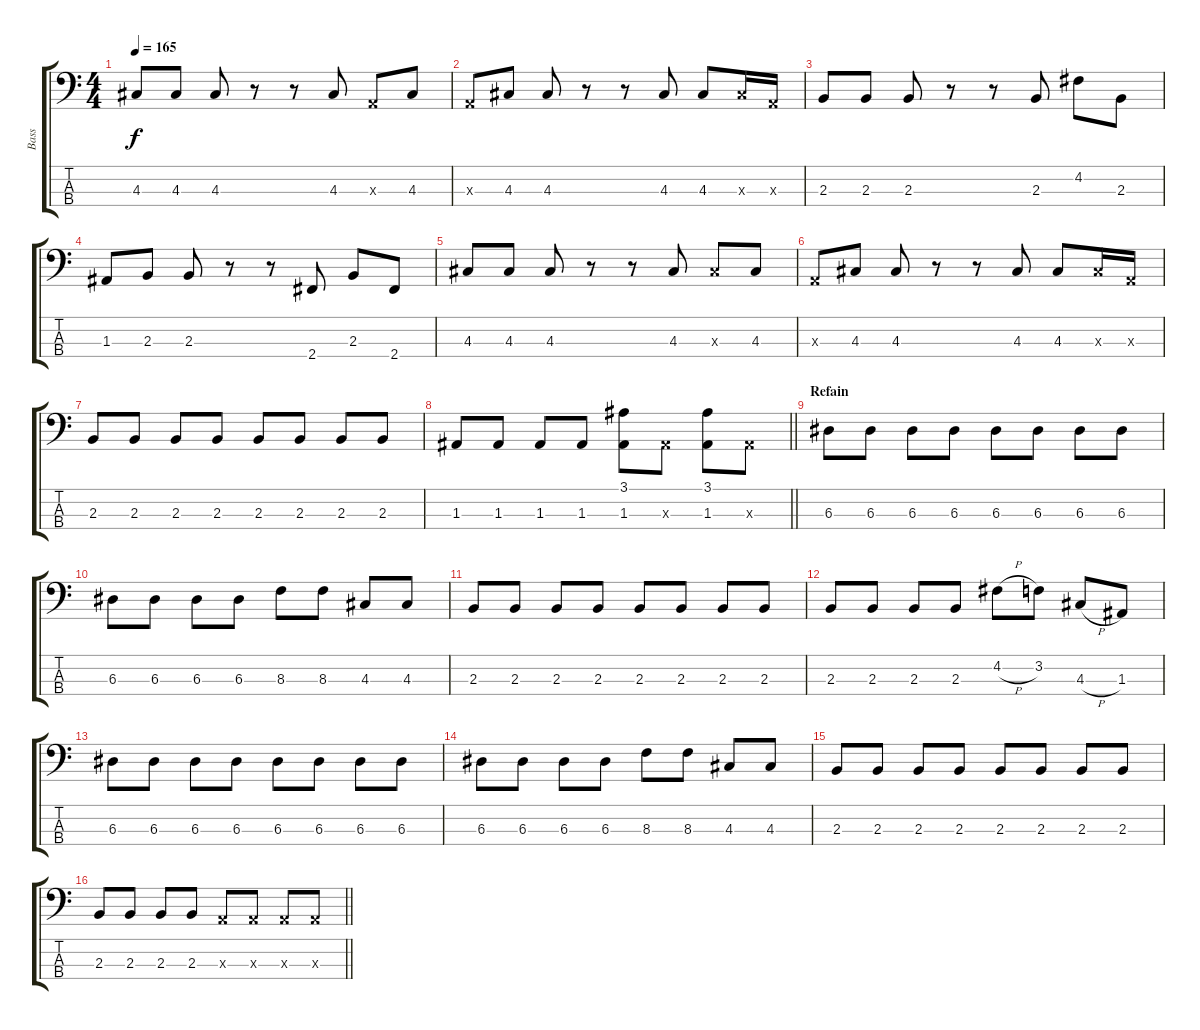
\track ("Bass" "Bass") {instrument electricbassfinger}
\staff {score tabs}
\tuning (G2 D2 A1 E1) {hide}
\ts (4 4)
\section ("" "")
\tempo 165
\clef f4
\ks c
4.3.8{dy f} 4.3.8 4.3.8 r.8 r.8 4.3.8 0.3{x}.8 4.3.8 |
0.3{x}.8 4.3.8 4.3.8 r.8 r.8 4.3.8 4.3.8 4.3{x}.16 0.3{x}.16 |
2.3.8 2.3.8 2.3.8 r.8 r.8 2.3.8 4.2.8 2.3.8 |
1.3.8 2.3.8 2.3.8 r.8 r.8 2.4.8 2.3.8 2.4.8 |
4.3.8 4.3.8 4.3.8 r.8 r.8 4.3.8 4.3{x}.8 4.3.8 |
0.3{x}.8 4.3.8 4.3.8 r.8 r.8 4.3.8 4.3.8 4.3{x}.16 0.3{x}.16 |
2.3.8 2.3.8 2.3.8 2.3.8 2.3.8 2.3.8 2.3.8 2.3.8 |
\barLineRight lightlight
1.3.8 1.3.8 1.3.8 1.3.8 (3.1 1.3).8 1.3{x}.8 (3.1 1.3).8 1.3{x}.8 |
\section ("" "Refain")
6.3.8 6.3.8 6.3.8 6.3.8 6.3.8 6.3.8 6.3.8 6.3.8 |
6.3.8 6.3.8 6.3.8 6.3.8 8.3.8 8.3.8 4.3.8 4.3.8 |
2.3.8 2.3.8 2.3.8 2.3.8 2.3.8 2.3.8 2.3.8 2.3.8 |
2.3.8 2.3.8 2.3.8 2.3.8 4.2{h}.8 3.2.8 4.3{h}.8 1.3.8 |
6.3.8 6.3.8 6.3.8 6.3.8 6.3.8 6.3.8 6.3.8 6.3.8 |
6.3.8 6.3.8 6.3.8 6.3.8 8.3.8 8.3.8 4.3.8 4.3.8 |
2.3.8 2.3.8 2.3.8 2.3.8 2.3.8 2.3.8 2.3.8 2.3.8 |
\barLineRight lightlight
2.3.8 2.3.8 2.3.8 2.3.8 0.3{x}.8 0.3{x}.8 0.3{x}.8 0.3{x}.8
